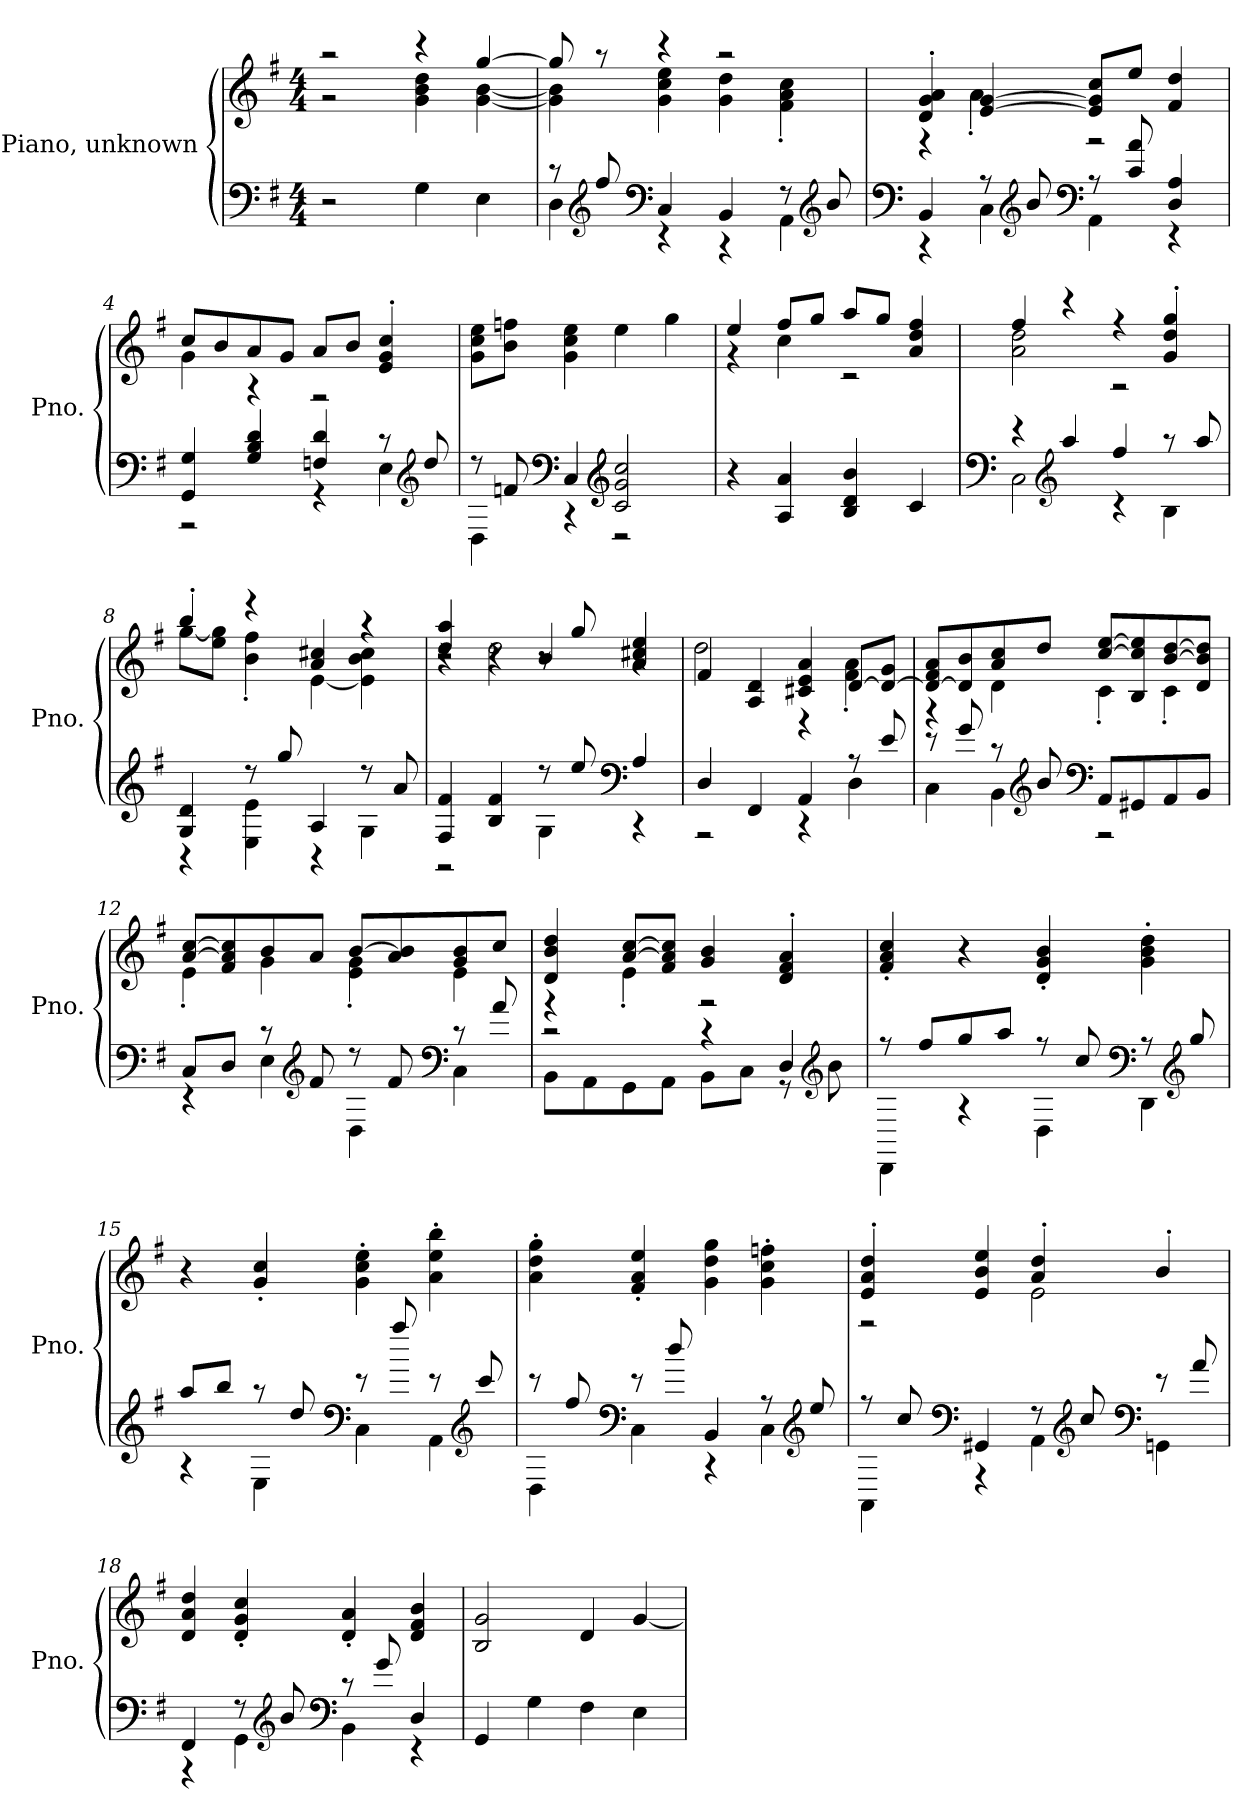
**kern	**kern
*part1	*part1
*staff2	*staff1
*I"Piano, unknown	*
*I'Pno.	*
*clefF4	*clefG2
*k[f#]	*k[f#]
*M4/4	*M4/4
*MM120	*MM120
=1	=1
*	*^
2r	2r	2r
4G\	4r	4g\ 4b\ 4dd\
4E\	[4gg/	[4g\ [4b\
=2	=2	=2
*^	*	*
8r	4D\	8gg/]	4g\] 4b\]
*clefG2	*	*	*
8ff#/	.	8r	.
*clefF4	*	*	*
4C/	4r	4r	4g\ 4cc\ 4ee\
4BB/	4r	2r	4g\ 4dd\
8r	4AA\	.	4f#\' 4a\' 4cc\'
*clefG2	*	*	*
8b/	.	.	.
=3	=3	=3	=3
*clefF4	*	*	*
4BB/	4r	4d/' 4g/' 4a/'	4r
8r	4C\	[4e/ [4g/	4a'\
*clefG2	*	*	*
8b/	.	.	.
*clefF4	*	*	*
8r	4AA\	8e/] 8g/] 8cc/L	2r
8c/ 8a/	.	8ee/J	.
4D/ 4A/	4r	4f#/ 4dd/	.
=4	=4	=4	=4
4GG/ 4G/	2r	8cc/L	4g\
.	.	8b/	.
4G/ 4B/ 4d/	.	8a/	4r
.	.	8g/J	.
4Fn/ 4d/	4r	8a/L	2r
.	.	8b/J	.
8r	4E\	4e/' 4g/' 4cc/'	.
*clefG2	*	*	*
8dd/	.	.	.
*	*	*v	*v
!!LO:LB:g=z
=5	=5	=5
8r	4D\	8g\ 8cc\ 8ee\L
8fn/	.	8b\ 8ffn\J
*clefF4	*	*
4C/	4r	4g\ 4cc\ 4ee\
*clefG2	*	*
2c/ 2g/ 2cc/	2r	4ee\
.	.	4gg\
*v	*v	*
=6	=6
*	*^
4r	4ee/	4r
4A/ 4a/	8ff#/L	4cc\
.	8gg/J	.
4B/ 4d/ 4b/	8aa/L	2r
.	8gg/J	.
4c/	4a/ 4dd/ 4ff#/	.
=7	=7	=7
*clefF4	*	*
*^	*	*
4r	2C\	4ff#/	2a\ 2dd\
*clefG2	*	*	*
4aa/	.	4r	.
4ff#/	4r	4r	2r
8r	4B\	4g/' 4dd/' 4gg/'	.
8aa/	.	.	.
=8	=8	=8	=8
4G/ 4d/	4r	4bb'/	[8gg\L
.	.	.	8ee\ 8gg\]J
8r	4E\ 4e\	4r	4b\' 4ff#\'
8gg/	.	.	.
4A/	4r	4a/ 4cc#X/	[4e\
8r	4G\	4r	4e\] 4b\ 4cc#\
8a/	.	.	.
!!LO:LB:g=z
=9	=9	=9	=9
*	*	*	*^
4F#/ 4f#/	2r	4dd/ 4aa/	4r	2r
4B/ 4f#/	.	4r	2dd\	.
8r	4G\	8r	.	4b/
8ee/	.	8gg/	.	.
*clefF4	*	*	*	*
4A/	4r	4a/ 4cc#X/ 4ee/	4r	4r
*	*	*	*v	*v
=10	=10	=10	=10
4D/	2r	4f#/	2dd\
4FF#/	.	4A/ 4d/	.
4AA/	4r	4c#X/ 4e/ 4a/	4r
8r	4D\	[8d/L	4f#\' 4a\'
8e/	.	8d/_ 8g/J	.
=11	=11	=11	=11
8r	4C\	8d/_ 8f#/ 8a/L	4r
8g/	.	8d/] 8b/	.
8r	4BB\	8a/ 8cc/	4d\
*clefG2	*	*	*
8b/	.	8dd/J	.
*clefF4	*	*	*
8AA/L	2r	[8cc/ [8ee/L	4c'\
8GG#X/	.	8B/ 8cc/] 8ee/]	.
8AA/	.	[8b/ [8dd/	4c'\
8BB/J	.	8d/ 8b/] 8dd/]J	.
!!LO:LB:g=z	!!
=12	=12	=12	=12
8C/L	4r	[8a/ [8cc/L	4e'\
8D/J	.	8f#/ 8a/] 8cc/]	.
8r	4E\	8b/	4g\
*clefG2	*	*	*
8f#/	.	8a/J	.
8r	4D\	[8b/L	4e\' 4g\'
8f#/	.	8a/ 8b/]	.
*clefF4	*	*	*
8r	4C\	8g/ 8b/	4e\
8a/	.	8cc/J	.
=13	=13	=13	=13
2r	8BB\L	4d/ 4b/ 4dd/	4r
.	8AA\	.	.
.	8GG\	[8a/ [8cc/L	4e'\
.	8AA\J	8f#/ 8a/] 8cc/]J	.
4r	8BB\L	4g/ 4b/	2r
.	8C\J	.	.
4D/	8r	4d/' 4f#/' 4a/'	.
*clefG2	*	*	*
.	8b\	.	.
*	*	*v	*v
=14	=14	=14
8r	4DD\	4f#/' 4a/' 4cc/'
8ff#/L	.	.
8gg/	4r	4r
8aa/J	.	.
8r	4D\	4d/' 4g/' 4b/'
8cc/	.	.
*clefF4	*	*
8r	4DD\	4g\' 4b\' 4dd\'
*clefG2	*	*
8gg/	.	.
!!LO:LB:g=z
=15	=15	=15
8aa/L	4r	4r
8bb/J	.	.
8r	4E\	4g/' 4cc/'
8dd/	.	.
*clefF4	*	*
8r	4C\	4g\' 4cc\' 4ee\'
8aa/	.	.
8r	4AA\	4a\' 4ee\' 4bb\'
*clefG2	*	*
8ccc/	.	.
=16	=16	=16
8r	4D\	4a\' 4dd\' 4gg\'
8ff#/	.	.
*clefF4	*	*
8r	4C\	4f#/' 4a/' 4ee/'
8dd/	.	.
4BB/	4r	4g\ 4dd\ 4gg\
8r	4C\	4g\' 4cc\' 4ffn\'
*clefG2	*	*
8ee/	.	.
=17	=17	=17
*	*	*^
8r	4AA\	4e/' 4a/' 4dd/'	2r
8cc/	.	.	.
*clefF4	*	*	*
4GG#X/	4r	4e/ 4b/ 4ee/	.
8r	4AA\	4a/' 4dd/'	2e\
*clefG2	*	*	*
8cc/	.	.	.
*clefF4	*	*	*
8r	4GGn\	4b'/	.
8a/	.	.	.
*	*	*v	*v
!!LO:LB:g=z
=18	=18	=18
4FF#/	4r	4d/ 4a/ 4dd/
8r	4GG\	4d/' 4g/' 4cc/'
*clefG2	*	*
8b/	.	.
*clefF4	*	*
8r	4BB\	4d/' 4a/'
8g/	.	.
4D/	4r	4d/ 4f#/ 4b/
*v	*v	*
=19	=19
4GG/	2B/ 2g/
4G\	.
4F#\	4d/
4E\	[4g/
=	=
*-	*-
